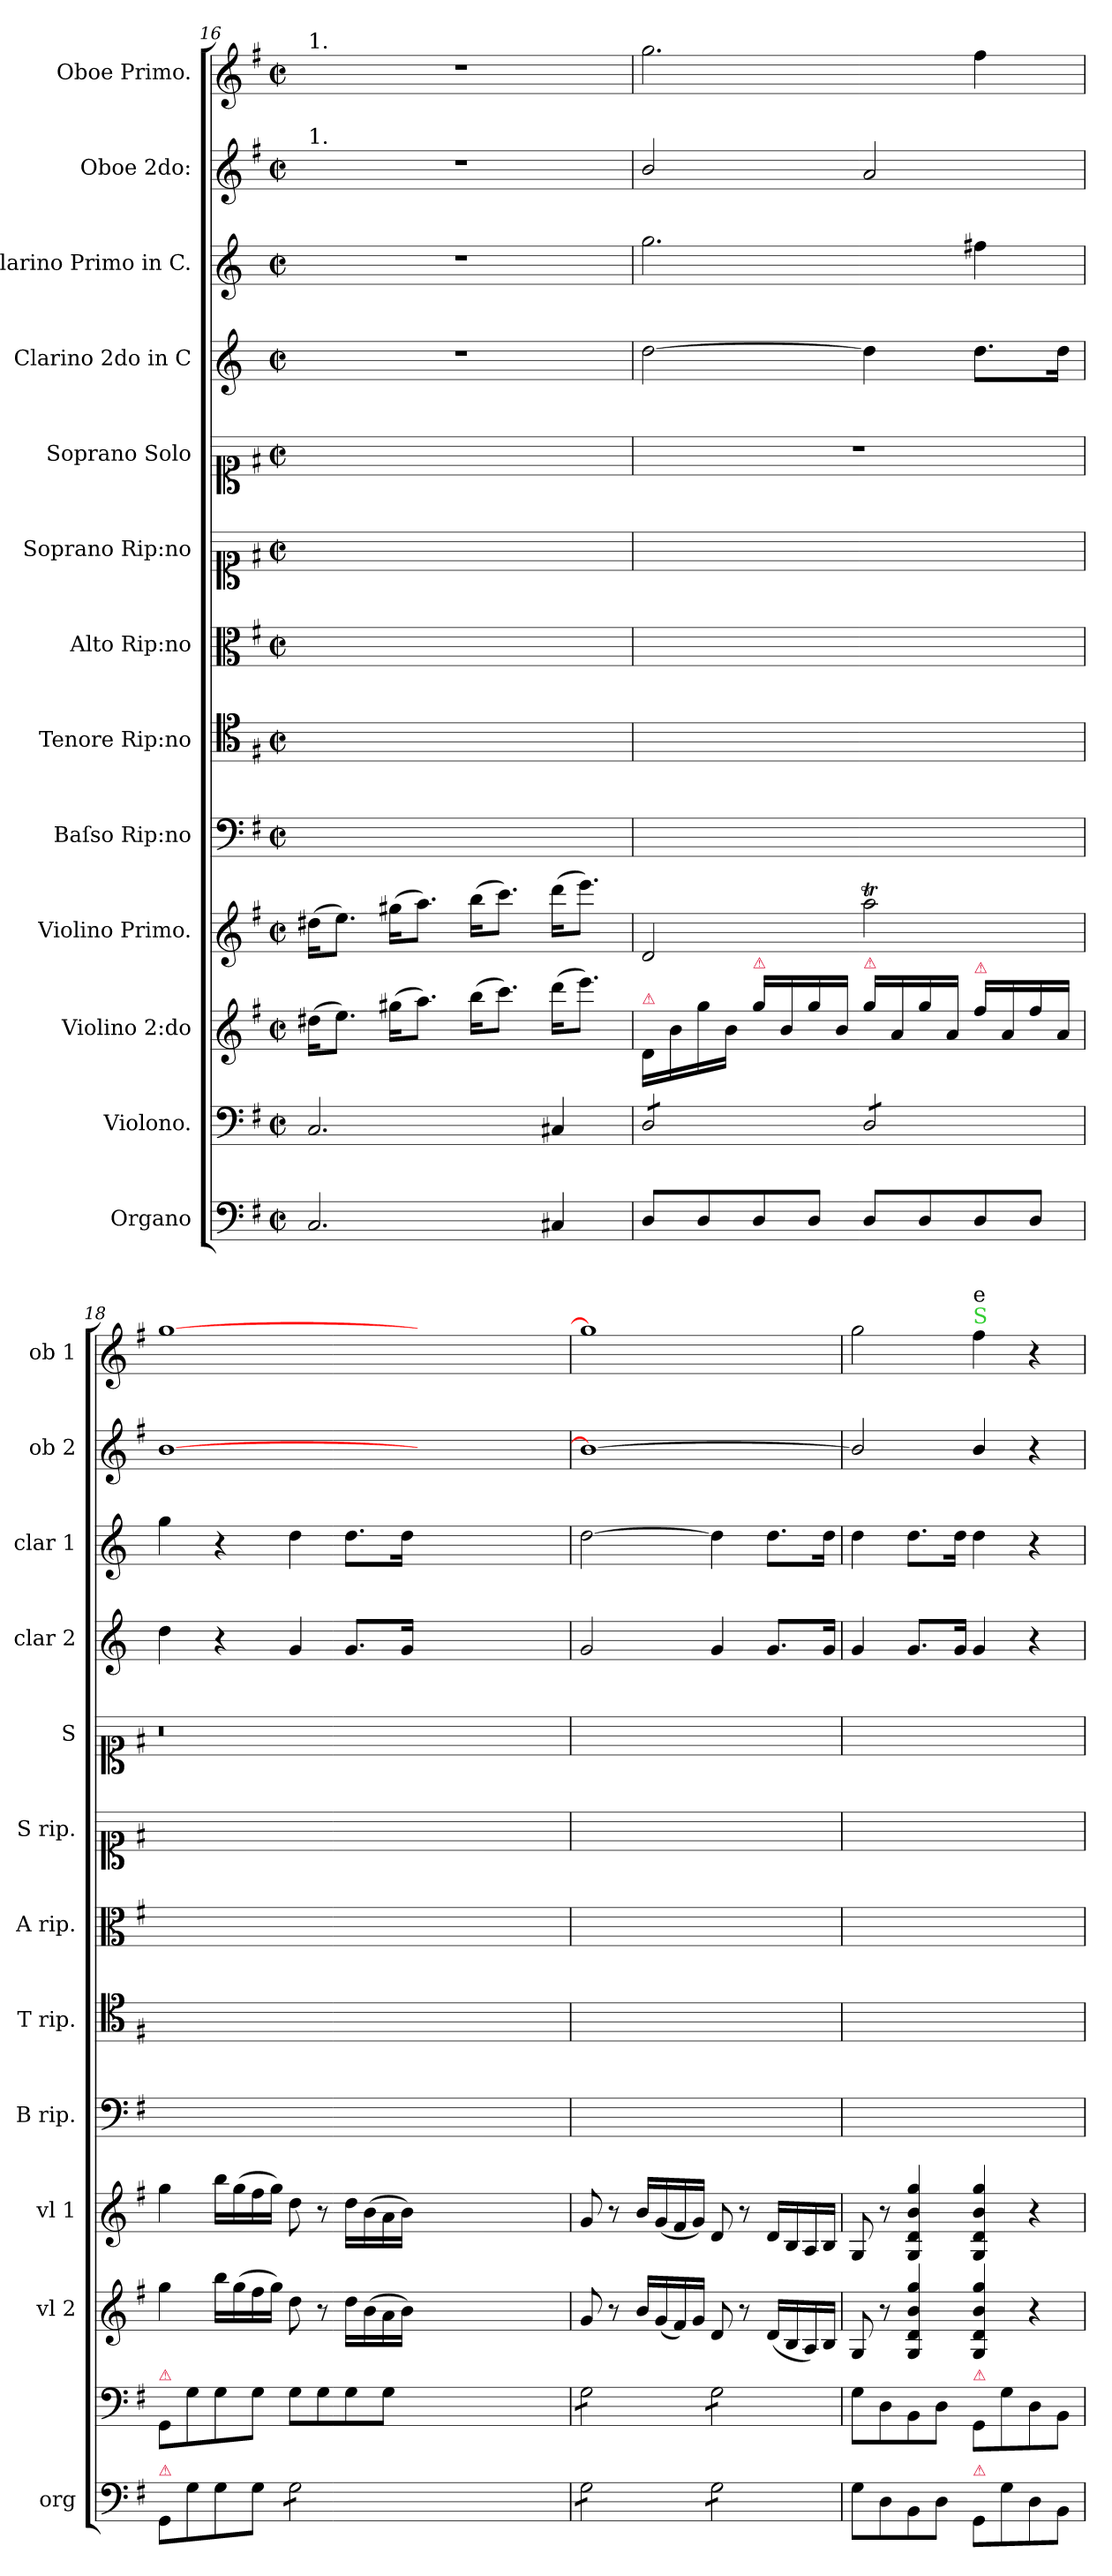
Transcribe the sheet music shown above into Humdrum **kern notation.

**kern	**kern	**kern	**kern	**kern	**kern	**kern	**kern	**kern	**kern	**kern	**kern	**kern
*part13	*part12	*part11	*part10	*part9	*part8	*part7	*part6	*part5	*part4	*part3	*part2	*part1
*staff13	*staff12	*staff11	*staff10	*staff9	*staff8	*staff7	*staff6	*staff5	*staff4	*staff3	*staff2	*staff1
*I"Organo	*I"Violono.	*I"Violino 2:do	*I"Violino Primo.	*I"Baſso Rip:no	*I"Tenore Rip:no	*I"Alto Rip:no	*I"Soprano Rip:no	*I"Soprano Solo	*I"Clarino 2do in C	*I"clarino Primo in C.	*I"Oboe 2do:	*I"Oboe Primo.
*I'org	*	*I'vl 2	*I'vl 1	*I'B rip.	*I'T rip.	*I'A rip.	*I'S rip.	*I'S	*I'clar 2	*I'clar 1	*I'ob 2	*I'ob 1
*clefF4	*clefF4	*clefG2	*clefG2	*clefF4	*clefC4	*clefC3	*clefC1	*clefC1	*clefG2	*clefG2	*clefG2	*clefG2
*k[f#]	*k[f#]	*k[f#]	*k[f#]	*k[f#]	*k[f#]	*k[f#]	*k[f#]	*k[f#]	*k[]	*k[]	*k[f#]	*k[f#]
*G:	*G:	*G:	*G:	*G:	*G:	*G:	*G:	*G:	*	*	*G:	*G:
*M2/2	*M2/2	*M2/2	*M2/2	*M2/2	*M2/2	*M2/2	*M2/2	*M2/2	*M2/2	*M2/2	*M2/2	*M2/2
*met(c|)	*met(c|)	*met(c|)	*met(c|)	*met(c|)	*met(c|)	*met(c|)	*met(c|)	*met(c|)	*met(c|)	*met(c|)	*met(c|)	*met(c|)
=16	=16	=16	=16	=16	=16	=16	=16	=16	=16	=16	=16	=16
!	!	!	!	!	!	!	!	!	!	!	!	!LO:TX:a:t=1.
!	!	!	!	!	!	!	!	!	!	!	!LO:TX:a:t=1.	!
2.C/	2.C/	(16dd#X\KL	(16dd#X\KL	1ryy	1ryy	1ryy	1ryy	1ryy	1r	1r	1r	1r
.	.	8.ee\J)	8.ee\J)	.	.	.	.	.	.	.	.	.
.	.	(16gg#X\KL	(16gg#X\KL	.	.	.	.	.	.	.	.	.
.	.	8.aa\J)	8.aa\J)	.	.	.	.	.	.	.	.	.
.	.	(16bb\KL	(16bb\KL	.	.	.	.	.	.	.	.	.
.	.	8.ccc\J)	8.ccc\J)	.	.	.	.	.	.	.	.	.
4C#X/	4C#X/	(16ddd\KL	(16ddd\KL	.	.	.	.	.	.	.	.	.
.	.	8.eee\J)	8.eee\J)	.	.	.	.	.	.	.	.	.
=17	=17	=17	=17	=17	=17	=17	=17	=17	=17	=17	=17	=17
!	!	!LO:TX:a:color=crimson:t=⚠	!	!	!	!	!	!	!	!	!	!
*	*tremolo	*	*	*	*	*	*	*	*	*	*	*
8D/L	8D/L	16d/LL	2d/	1ryy	1ryy	1ryy	1ryy	1r	[2dd\	2.gg\	2b/	2.gg\
.	.	16b\	.	.	.	.	.	.	.	.	.	.
8D/	8D/	16gg\	.	.	.	.	.	.	.	.	.	.
.	.	16b\JJ	.	.	.	.	.	.	.	.	.	.
!	!	!LO:TX:a:color=crimson:t=⚠	!	!	!	!	!	!	!	!	!	!
8D/	8D/	16gg\LL	.	.	.	.	.	.	.	.	.	.
.	.	16b/	.	.	.	.	.	.	.	.	.	.
8D/J	8D/J	16gg\	.	.	.	.	.	.	.	.	.	.
.	.	16b/JJ	.	.	.	.	.	.	.	.	.	.
!	!	!LO:TX:a:color=crimson:t=⚠	!	!	!	!	!	!	!	!	!	!
8D/L	8D/L	16gg\LL	2aaT\	.	.	.	.	.	4dd\]	.	2a/	.
.	.	16a/	.	.	.	.	.	.	.	.	.	.
8D/	8D/	16gg\	.	.	.	.	.	.	.	.	.	.
.	.	16a/JJ	.	.	.	.	.	.	.	.	.	.
!	!	!LO:TX:a:color=crimson:t=⚠	!	!	!	!	!	!	!	!	!	!
8D/	8D/	16ff#\LL	.	.	.	.	.	.	8.dd\L	4ff#X\	.	4ff#\
.	.	16a/	.	.	.	.	.	.	.	.	.	.
8D/J	8D/J	16ff#\	.	.	.	.	.	.	.	.	.	.
*	*Xtremolo	*	*	*	*	*	*	*	*	*	*	*
.	.	16a/JJ	.	.	.	.	.	.	16dd\Jk	.	.	.
=18	=18	=18	=18	=18	=18	=18	=18	=18	=18	=18	=18	=18
!	!LO:TX:a:color=crimson:t=⚠	!	!	!	!	!	!	!	!	!	!	!
!LO:TX:a:color=crimson:t=⚠	!	!	!	!	!	!	!	!	!	!	!	!
8GG\L	8GG\L	4gg\	4gg\	1ryy	1ryy	1ryy	1ryy	0.r	4dd\	4gg\	[1b\	[1gg\
8G\	8G\	.	.	.	.	.	.	.	.	.	.	.
8G\	8G\	16bb\LL	16bb\LL	.	.	.	.	.	4r	4r	.	.
.	.	(16gg\	(16gg\	.	.	.	.	.	.	.	.	.
8G\J	8G\J	16ff#\	16ff#\	.	.	.	.	.	.	.	.	.
.	.	16gg\JJ)	16gg\JJ)	.	.	.	.	.	.	.	.	.
*tremolo	*	*	*	*	*	*	*	*	*	*	*	*
8G\L	8G\L	8dd\	8dd\	.	.	.	.	.	4g/	4dd\	.	.
8G\	8G\	8r	8r	.	.	.	.	.	.	.	.	.
8G\	8G\	16dd\LL	16dd\LL	.	.	.	.	.	8.g/L	8.dd\L	.	.
.	.	(16b\	(16b\	.	.	.	.	.	.	.	.	.
8G\J	8G\J	16a\	16a\	.	.	.	.	.	.	.	.	.
.	.	16b\JJ)	16b\JJ)	.	.	.	.	.	16g/Jk	16dd\Jk	.	.
0ryy	0ryy	0ryy	0ryy	0ryy	0ryy	0ryy	0ryy	.	0ryy	0ryy	0ryy	0ryy
=19	=19	=19	=19	=19	=19	=19	=19	=19	=19	=19	=19	=19
*	*tremolo	*	*	*	*	*	*	*	*	*	*	*
8G\L	8G\L	8g/	8g/	1ryy	1ryy	1ryy	1ryy	1ryy	2g/	[2dd\	1b\_	1gg\]
8G\	8G\	8r	8r	.	.	.	.	.	.	.	.	.
8G\	8G\	16b/LL	16b/LL	.	.	.	.	.	.	.	.	.
.	.	(16g/	(16g/	.	.	.	.	.	.	.	.	.
8G\J	8G\J	16f#/)	16f#/	.	.	.	.	.	.	.	.	.
.	.	16g/JJ	16g/JJ)	.	.	.	.	.	.	.	.	.
8G\L	8G\L	8d/	8d/	.	.	.	.	.	4g/	4dd\]	.	.
8G\	8G\	8r	8r	.	.	.	.	.	.	.	.	.
8G\	8G\	(16d/LL	16d/LL	.	.	.	.	.	8.g/L	8.dd\L	.	.
.	.	16B/	16B/	.	.	.	.	.	.	.	.	.
8G\J	8G\J	16A/)	16A/	.	.	.	.	.	.	.	.	.
*	*Xtremolo	*	*	*	*	*	*	*	*	*	*	*
*Xtremolo	*	*	*	*	*	*	*	*	*	*	*	*
.	.	16B/JJ	16B/JJ	.	.	.	.	.	16g/Jk	16dd\Jk	.	.
=20	=20	=20	=20	=20	=20	=20	=20	=20	=20	=20	=20	=20
8G\L	8G\L	8G/	8G/	1ryy	1ryy	1ryy	1ryy	1ryy	4g/	4dd\	2b/]	2gg\
8D\	8D\	8r	8r	.	.	.	.	.	.	.	.	.
8BB\	8BB\	4G/ 4d/ 4b/ 4gg/	4G/ 4d/ 4b/ 4gg/	.	.	.	.	.	8.g/L	8.dd\L	.	.
8D\J	8D\J	.	.	.	.	.	.	.	.	.	.	.
.	.	.	.	.	.	.	.	.	16g/Jk	16dd\Jk	.	.
!	!	!	!	!	!	!	!	!	!	!	!	!LO:TX:a:color=limegreen:t=S
!	!	!	!	!	!	!	!	!	!	!	!	!LO:TX:a:t=e
!	!LO:TX:a:color=crimson:t=⚠	!	!	!	!	!	!	!	!	!	!	!
!LO:TX:a:color=crimson:t=⚠	!	!	!	!	!	!	!	!	!	!	!	!
8GG/L	8GG/L	4G/ 4d/ 4b/ 4gg/	4G/ 4d/ 4b/ 4gg/	.	.	.	.	.	4g/	4dd\	4b/	4ff#\
8G\	8G\	.	.	.	.	.	.	.	.	.	.	.
8D\	8D\	4r	4r	.	.	.	.	.	4r	4r	4r	4r
8BB\J	8BB\J	.	.	.	.	.	.	.	.	.	.	.
=	=	=	=	=	=	=	=	=	=	=	=	=
*-	*-	*-	*-	*-	*-	*-	*-	*-	*-	*-	*-	*-
